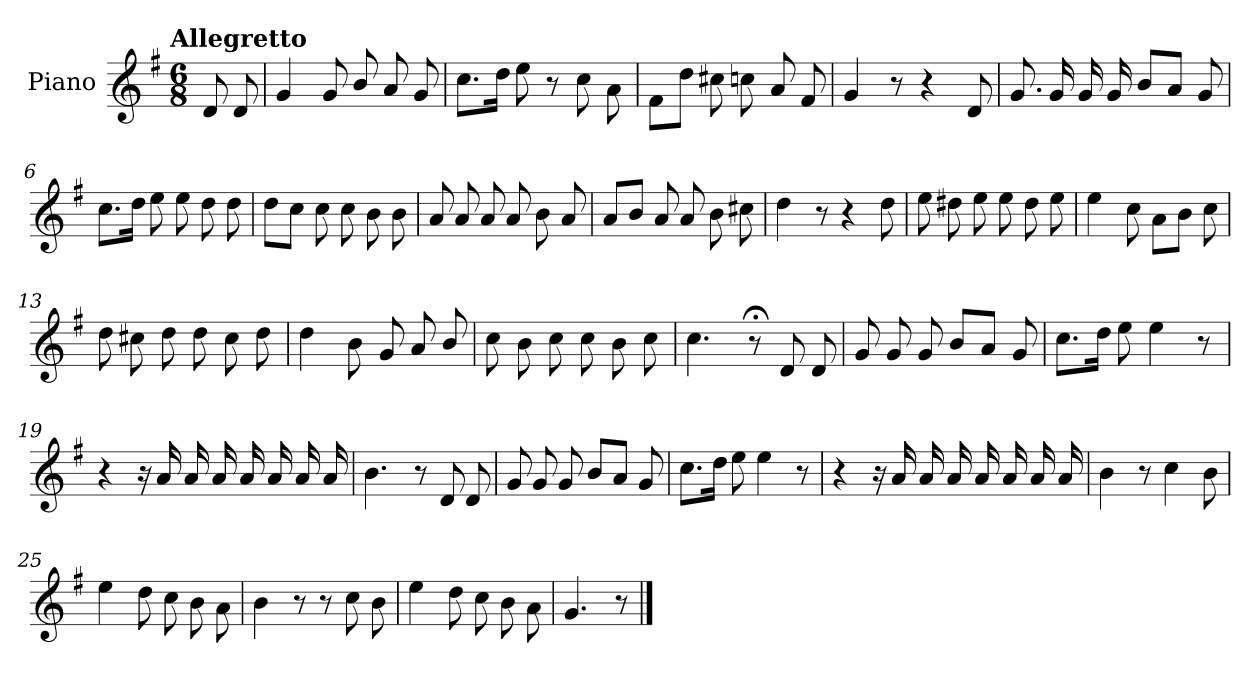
**kern
*part1
*staff1
*I"Piano
*I'Pno.
*clefG2
*k[f#]
!!LO:TX:omd:t=Allegretto
*M6/8
*MM116
=
8d/
8d/
=1
4g/
8g/
8b/
8a/
8g/
=2
8.cc\L
16dd\Jk
8ee\
8r
8cc\
8a\
=3
8f#\L
8dd\J
8cc#X\
8ccn\
8a/
8f#/
!!LO:LB:g=z
=4
4g/
8r
4r
8d/
=5
8.g/
16g/
16g/
16g/
8b/L
8a/J
8g/
=6
8.cc\L
16dd\Jk
8ee\
8ee\
8dd\
8dd\
=7
8dd\L
8cc\J
8cc\
8cc\
8b\
8b\
!!LO:LB:g=z
=8
8a/
8a/
8a/
8a/
8b\
8a/
=9
8a/L
8b/J
8a/
8a/
8b\
8cc#X\
=10
4dd\
8r
4r
8dd\
=11
8ee\
8dd#X\
8ee\
8ee\
8dd#\
8ee\
!!LO:LB:g=z
=12
4ee\
8cc\
8a\L
8b\J
8cc\
=13
8dd\
8cc#X\
8dd\
8dd\
8cc#\
8dd\
=14
4dd\
8b\
8g/
8a/
8b/
=15
8cc\
8b\
8cc\
8cc\
8b\
8cc\
=16
4.cc\
8r;<
8d/
8d/
!!LO:LB:g=z
=17
8g/
8g/
8g/
8b/L
8a/J
8g/
=18
8.cc\L
16dd\Jk
8ee\
4ee\
8r
=19
4r
16r
16a/
16a/
16a/
16a/
16a/
16a/
16a/
=20
4.b\
8r
8d/
8d/
!!LO:LB:g=z
=21
8g/
8g/
8g/
8b/L
8a/J
8g/
=22
8.cc\L
16dd\Jk
8ee\
4ee\
8r
=23
4r
16r
16a/
16a/
16a/
16a/
16a/
16a/
16a/
=24
4b\
8r
4cc\
8b\
!!LO:LB:g=z
=25
4ee\
8dd\
8cc\
8b\
8a\
=26
4b\
8r
8r
8cc\
8b\
=27
4ee\
8dd\
8cc\
8b\
8a\
=28
4.g/
8r
==
*-
